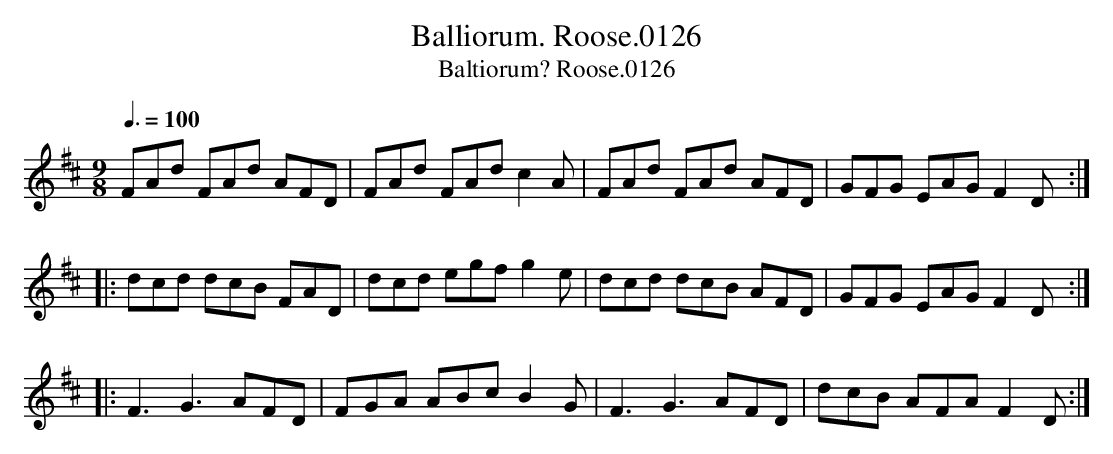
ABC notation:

X:1
T:Balliorum. Roose.0126
T:Baltiorum? Roose.0126
M:9/8
L:1/8
Q:3/8=100
K:D
FAd FAd AFD|FAd FAd c2A|FAd FAd AFD|GFG EAG F2D:|
|:dcd dcB FAD|dcd egf g2e|dcd dcB AFD|GFG EAG F2D:|
|:F3 G3 AFD|FGA ABc B2 G|F3 G3 AFD|dcB AFA F2 D:|
